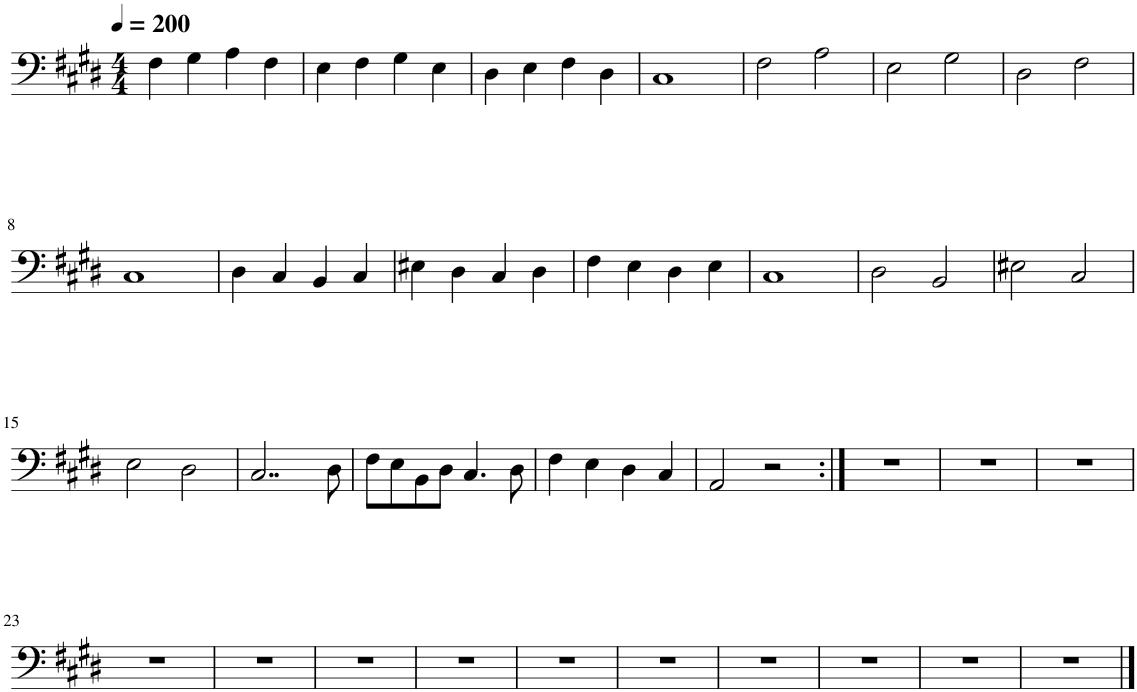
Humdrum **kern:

**kern
*part1
*staff1
*I"Piano
*I'Pno.
*clefF4
*k[f#c#g#d#]
*M4/4
*MM200
=1
4F#\
4G#\
4A\
4F#\
=2
4E\
4F#\
4G#\
4E\
=3
4D#\
4E\
4F#\
4D#\
=4
1C#
=5
2F#\
2A\
=6
2E\
2G#\
=7
2D#\
2F#\
!!LO:LB:g=z
=8
1C#
=9
4D#\
4C#/
4BB/
4C#/
=10
4E#X\
4D#\
4C#/
4D#\
=11
4F#\
4E\
4D#\
4E\
=12
1C#
=13
2D#\
2BB/
=14
2E#X\
2C#/
!!LO:LB:g=z
=15
2E\
2D#\
=16
2..C#/
8D#\
=17
8F#\L
8E\
8BB\
8D#\J
4.C#/
8D#\
=18
4F#\
4E\
4D#\
4C#/
=19
2AA/
2r
=20:|!
1r
=21
1r
=22
1r
!!LO:LB:g=z
=23
1r
=24
1r
=25
1r
=26
1r
=27
1r
=28
1r
=29
1r
=30
1r
=31
1r
=32
1r
==
*-
